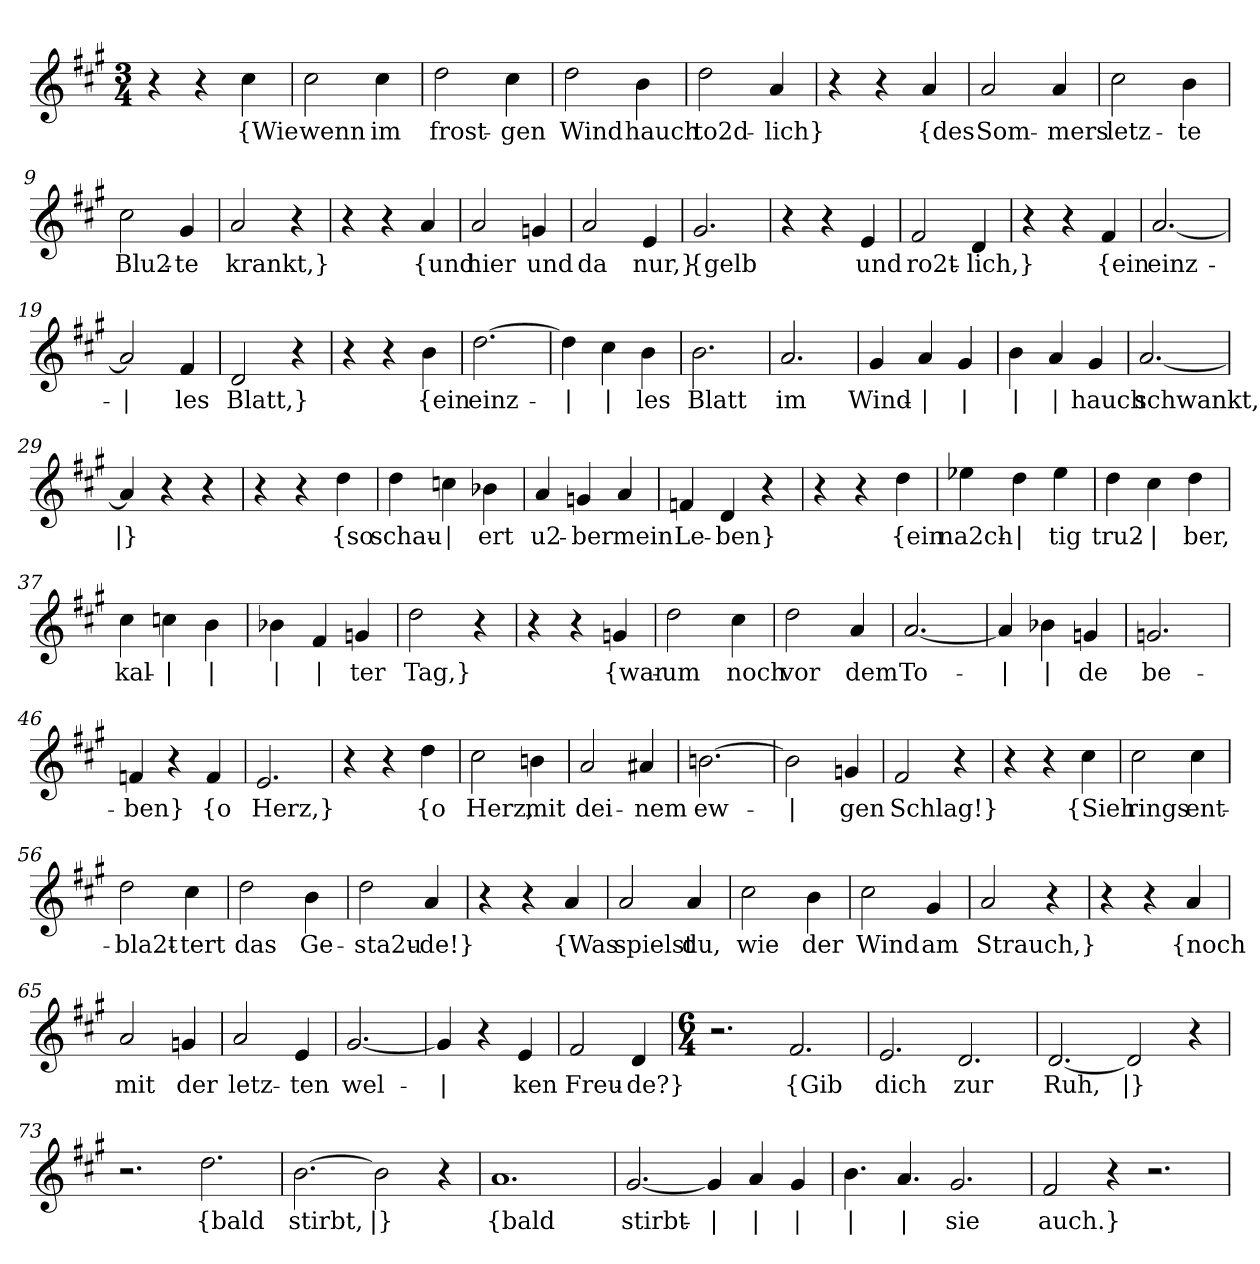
**kern	**text
*part1	*part1
*staff1	*staff1
*clefG2	*
*k[f#c#g#]	*
*M3/4	*
=1	=1
4r	.
4r	.
!	!LO:LY:b
4cc#\	{Wie
=2	=2
!	!LO:LY:b
2cc#\	wenn
!	!LO:LY:b
4cc#\	im
=3	=3
!	!LO:LY:b
2dd\	frost-
!	!LO:LY:b
4cc#\	-gen
=4	=4
!	!LO:LY:b
2dd\	Wind
!	!LO:LY:b
4b\	hauch
=5	=5
!	!LO:LY:b
2dd\	to2d-
!	!LO:LY:b
4a/	-lich}
=6	=6
4r	.
4r	.
!	!LO:LY:b
4a/	{des
=7	=7
!	!LO:LY:b
2a/	Som-
!	!LO:LY:b
4a/	-mers
=8	=8
!	!LO:LY:b
2cc#\	letz-
!	!LO:LY:b
4b\	-te
!!LO:LB:g=z
=9	=9
!	!LO:LY:b
2cc#\	Blu2-
!	!LO:LY:b
4g#/	-te
=10	=10
!	!LO:LY:b
2a/	krankt,}
4r	.
=11	=11
4r	.
4r	.
!	!LO:LY:b
4a/	{und
=12	=12
!	!LO:LY:b
2a/	hier
!	!LO:LY:b
4gn/	und
=13	=13
!	!LO:LY:b
2a/	da
!	!LO:LY:b
4e/	nur,}
=14	=14
!	!LO:LY:b
2.g#/	{gelb
=15	=15
4r	.
4r	.
!	!LO:LY:b
4e/	und
=16	=16
!	!LO:LY:b
2f#/	ro2t-
!	!LO:LY:b
4d/	-lich,}
=17	=17
4r	.
4r	.
!	!LO:LY:b
4f#/	{ein
=18	=18
!	!LO:LY:b
[2.a/	einz-
=19	=19
!	!LO:LY:b
2a/]	|
!	!LO:LY:b
4f#/	-les
!!LO:LB:g=z
=20	=20
!	!LO:LY:b
2d/	Blatt,}
4r	.
=21	=21
4r	.
4r	.
!	!LO:LY:b
4b\	{ein
=22	=22
!	!LO:LY:b
[2.dd\	einz-
=23	=23
!	!LO:LY:b
4dd\]	|
!	!LO:LY:b
4cc#\	|
!	!LO:LY:b
4b\	-les
=24	=24
!	!LO:LY:b
2.b\	Blatt
=25	=25
!	!LO:LY:b
2.a/	im
=26	=26
!	!LO:LY:b
4g#/	Wind-
!	!LO:LY:b
4a/	|
!	!LO:LY:b
4g#/	|
=27	=27
!	!LO:LY:b
4b\	|
!	!LO:LY:b
4a/	|
!	!LO:LY:b
4g#/	hauch
=28	=28
!	!LO:LY:b
[2.a/	schwankt,
=29	=29
!	!LO:LY:b
4a/]	|}
4r	.
4r	.
=30	=30
4r	.
4r	.
!	!LO:LY:b
4dd\	{so
!!LO:LB:g=z
=31	=31
!	!LO:LY:b
4dd\	schau-
!	!LO:LY:b
4ccn\	|
!	!LO:LY:b
4b-X\	-ert
=32	=32
!	!LO:LY:b
4a/	u2-
!	!LO:LY:b
4gn/	-ber
!	!LO:LY:b
4a/	mein
=33	=33
!	!LO:LY:b
4fn/	Le-
!	!LO:LY:b
4d/	-ben}
4r	.
=34	=34
4r	.
4r	.
!	!LO:LY:b
4dd\	{ein
=35	=35
!	!LO:LY:b
4ee-X\	na2ch-
!	!LO:LY:b
4dd\	|
!	!LO:LY:b
4ee-\	-tig
=36	=36
!	!LO:LY:b
4dd\	tru2-
!	!LO:LY:b
4cc#\	|
!	!LO:LY:b
4dd\	-ber,
=37	=37
!	!LO:LY:b
4cc#\	kal-
!	!LO:LY:b
4ccn\	|
!	!LO:LY:b
4b\	|
=38	=38
!	!LO:LY:b
4b-X\	|
!	!LO:LY:b
4f#/	|
!	!LO:LY:b
4gn/	-ter
=39	=39
!	!LO:LY:b
2dd\	Tag,}
4r	.
!!LO:LB:g=z
=40	=40
4r	.
4r	.
!	!LO:LY:b
4gn/	{war-
=41	=41
!	!LO:LY:b
2dd\	-um
!	!LO:LY:b
4cc#\	noch
=42	=42
!	!LO:LY:b
2dd\	vor
!	!LO:LY:b
4a/	dem
=43	=43
!	!LO:LY:b
[2.a/	To-
=44	=44
!	!LO:LY:b
4a/]	|
!	!LO:LY:b
4b-X\	|
!	!LO:LY:b
4gn/	-de
=45	=45
!	!LO:LY:b
2.gn/	be-
=46	=46
!	!LO:LY:b
4fn/	-ben}
4r	.
!	!LO:LY:b
4f/	{o
=47	=47
!	!LO:LY:b
2.e/	Herz,}
=48	=48
4r	.
4r	.
!	!LO:LY:b
4dd\	{o
=49	=49
!	!LO:LY:b
2cc#\	Herz,
!	!LO:LY:b
4bn\	mit
!!LO:LB:g=z
=50	=50
!	!LO:LY:b
2a/	dei-
!	!LO:LY:b
4a#X/	-nem
=51	=51
!	!LO:LY:b
[2.bn\	ew-
=52	=52
!	!LO:LY:b
2b\]	|
!	!LO:LY:b
4gn/	-gen
=53	=53
!	!LO:LY:b
2f#/	Schlag!}
4r	.
=54	=54
4r	.
4r	.
!	!LO:LY:b
4cc#\	{Sieh
=55	=55
!	!LO:LY:b
2cc#\	rings
!	!LO:LY:b
4cc#\	ent-
=56	=56
!	!LO:LY:b
2dd\	-bla2t-
!	!LO:LY:b
4cc#\	-tert
=57	=57
!	!LO:LY:b
2dd\	das
!	!LO:LY:b
4b\	Ge-
=58	=58
!	!LO:LY:b
2dd\	sta2u-
!	!LO:LY:b
4a/	-de!}
=59	=59
4r	.
4r	.
!	!LO:LY:b
4a/	{Was
!!LO:LB:g=z
=60	=60
!	!LO:LY:b
2a/	spielst
!	!LO:LY:b
4a/	du,
=61	=61
!	!LO:LY:b
2cc#\	wie
!	!LO:LY:b
4b\	der
=62	=62
!	!LO:LY:b
2cc#\	Wind
!	!LO:LY:b
4g#/	am
=63	=63
!	!LO:LY:b
2a/	Strauch,}
4r	.
=64	=64
4r	.
4r	.
!	!LO:LY:b
4a/	{noch
=65	=65
!	!LO:LY:b
2a/	mit
!	!LO:LY:b
4gn/	der
=66	=66
!	!LO:LY:b
2a/	letz-
!	!LO:LY:b
4e/	-ten
=67	=67
!	!LO:LY:b
[2.g#/	wel-
=68	=68
!	!LO:LY:b
4g#/]	|
4r	.
!	!LO:LY:b
4e/	-ken
=69	=69
!	!LO:LY:b
2f#/	Freu-
!	!LO:LY:b
4d/	-de?}
!!LO:LB:g=z
=70	=70
*M6/4	*
2.r	.
!	!LO:LY:b
2.f#/	{Gib
=71	=71
!	!LO:LY:b
2.e/	dich
!	!LO:LY:b
2.d/	zur
=72	=72
!	!LO:LY:b
[2.d/	Ruh,
!	!LO:LY:b
2d/]	|}
4r	.
=73	=73
2.r	.
!	!LO:LY:b
2.dd\	{bald
=74	=74
!	!LO:LY:b
[2.b\	stirbt,
!	!LO:LY:b
2b\]	|}
4r	.
=75	=75
!	!LO:LY:b
1.a	{bald
=76	=76
!	!LO:LY:b
[2.g#/	stirbt-
!	!LO:LY:b
4g#/]	|
!	!LO:LY:b
4a/	|
!	!LO:LY:b
4g#/	|
=77	=77
!	!LO:LY:b
4.b\	|
!	!LO:LY:b
4.a/	|
!	!LO:LY:b
2.g#/	-sie
=78	=78
!	!LO:LY:b
2f#/	auch.}
4r	.
2.r	.
=	=
*-	*-
